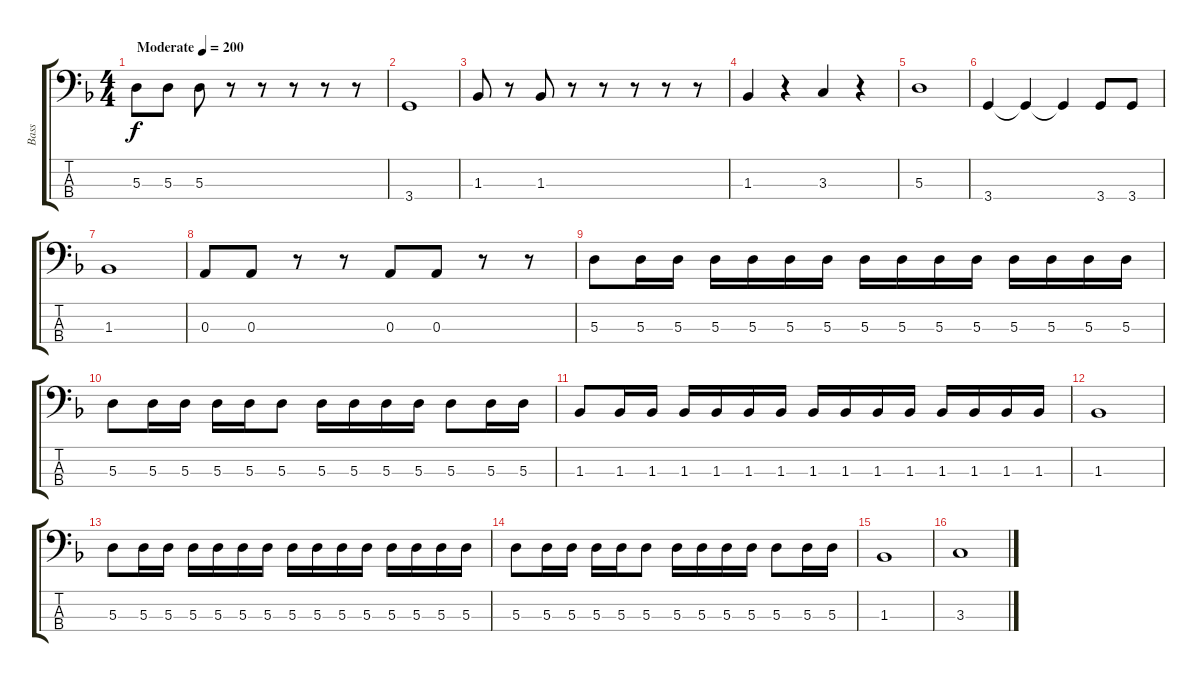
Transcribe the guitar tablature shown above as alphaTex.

\track ("Bass" "Bass") {instrument electricbassfinger}
\staff {score tabs}
\tuning (G2 D2 A1 E1) {hide}
\ts (4 4)
\tempo (200 "Moderate")
\clef f4
\ks f
5.3.8{dy f instrument electricbassfinger} 5.3.8 5.3.8 r.8 r.8 r.8 r.8 r.8 |
3.4.1 |
1.3.8 r.8 1.3.8 r.8 r.8 r.8 r.8 r.8 |
1.3.4 r.4 3.3.4 r.4 |
5.3.1 |
3.4.4 3.4{t}.4 3.4{t}.4 3.4.8 3.4.8 |
1.3.1 |
0.3.8 0.3.8 r.8 r.8 0.3.8 0.3.8 r.8 r.8 |
5.3.8 5.3.16 5.3.16 5.3.16 5.3.16 5.3.16 5.3.16 5.3.16 5.3.16 5.3.16 5.3.16 5.3.16 5.3.16 5.3.16 5.3.16 |
5.3.8 5.3.16 5.3.16 5.3.16 5.3.16 5.3.8 5.3.16 5.3.16 5.3.16 5.3.16 5.3.8 5.3.16 5.3.16 |
1.3.8 1.3.16 1.3.16 1.3.16 1.3.16 1.3.16 1.3.16 1.3.16 1.3.16 1.3.16 1.3.16 1.3.16 1.3.16 1.3.16 1.3.16 |
1.3.1 |
5.3.8 5.3.16 5.3.16 5.3.16 5.3.16 5.3.16 5.3.16 5.3.16 5.3.16 5.3.16 5.3.16 5.3.16 5.3.16 5.3.16 5.3.16 |
5.3.8 5.3.16 5.3.16 5.3.16 5.3.16 5.3.8 5.3.16 5.3.16 5.3.16 5.3.16 5.3.8 5.3.16 5.3.16 |
1.3.1 |
3.3.1
